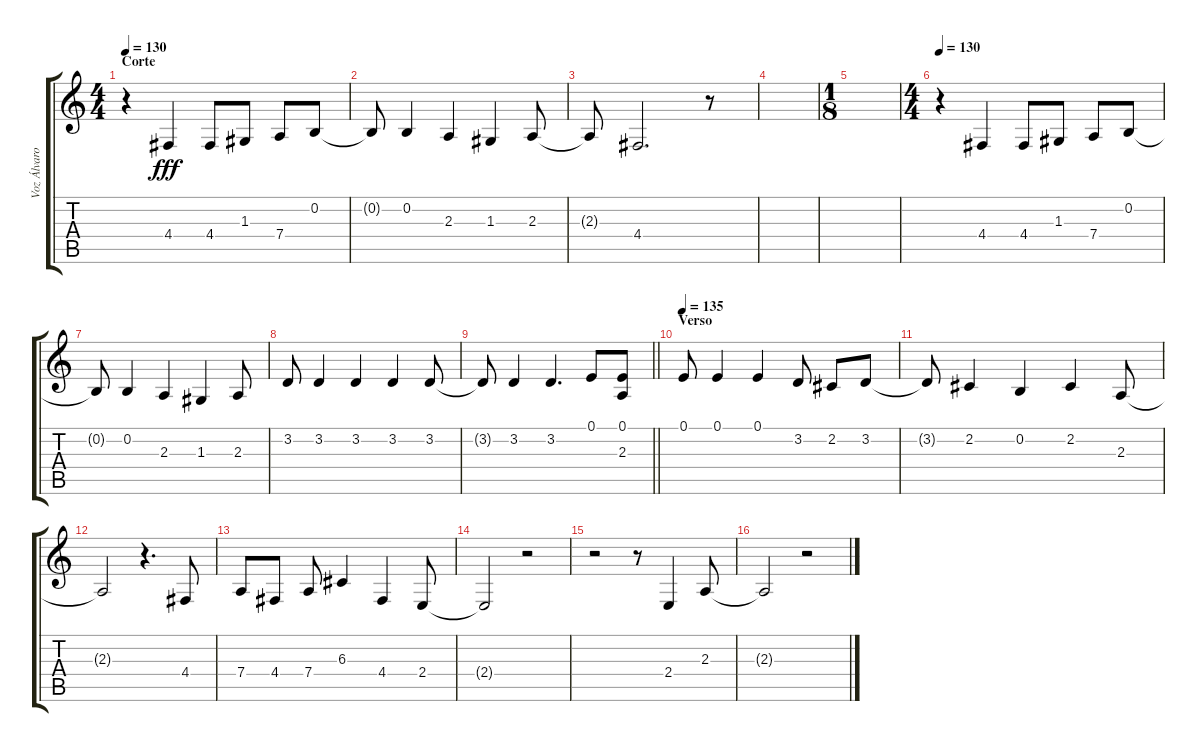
\track ("Voz Álvaro" "Voz Álvaro") {instrument altosax}
\staff {score tabs}
\tuning (E4 B3 G3 D3 A2 E2) {hide}
\ts (4 4)
\section ("" "Corte")
\tempo 130
\clef g2
\ks c
r.4{dy fff} 4.4.4 4.4.8 1.3.8 7.4.8 0.2.8 |
0.2{t}.8 0.2.4 2.3.4 1.3.4 2.3.8 |
2.3{t}.8 4.4.2{d} r.8 |
|
\ts (1 8)
|
\ts (4 4)
\tempo 130
r.4 4.4.4 4.4.8 1.3.8 7.4.8 0.2.8 |
0.2{t}.8 0.2.4 2.3.4 1.3.4 2.3.8 |
3.2.8 3.2.4 3.2.4 3.2.4 3.2.8 |
\barLineRight lightlight
3.2{t}.8 3.2.4 3.2.4{d} 0.1.8 (0.1 2.3).8 |
\section ("" "Verso")
\tempo 135
0.1.8 0.1.4 0.1.4 3.2.8 2.2.8 3.2.8 |
3.2{t}.8 2.2.4 0.2.4 2.2.4 2.3.8 |
2.3{t}.2 r.4{d} 4.4.8 |
7.4.8 4.4.8 7.4.8 6.3.4 4.4.4 2.4.8 |
2.4{t}.2 r.2 |
r.2 r.8 2.4.4 2.3.8 |
2.3{t}.2 r.2
